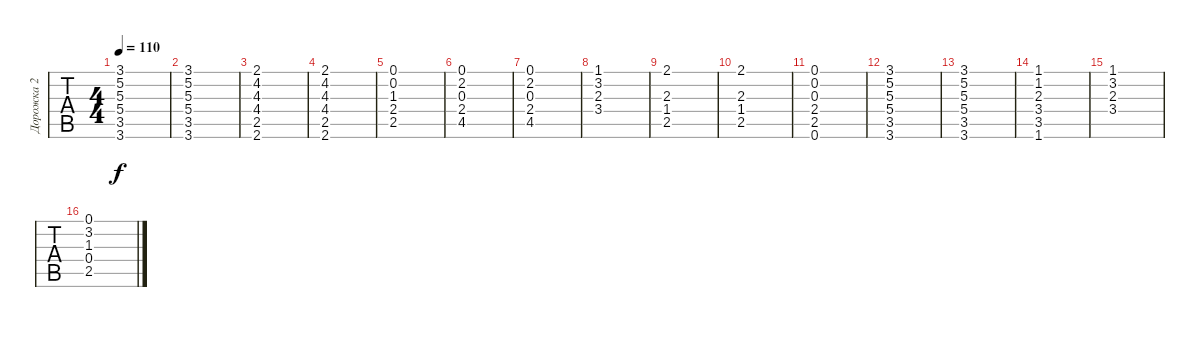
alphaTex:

\track ("Дорожка 2" "Дорожка 2") {instrument acousticguitarsteel}
\staff {tabs}
\tuning (E4 B3 G3 D3 A2 E2) {hide}
\ts (4 4)
\tempo 110
\clef g2
\ks c
(3.1 5.2 5.3 5.4 3.5 3.6).1{dy f} |
(3.1 5.2 5.3 5.4 3.5 3.6).1 |
(2.1 4.2 4.3 4.4 2.5 2.6).1 |
(2.1 4.2 4.3 4.4 2.5 2.6).1 |
(0.1 0.2 1.3 2.4 2.5).1 |
(0.1 2.2 0.3 2.4 4.5).1 |
(0.1 2.2 0.3 2.4 4.5).1 |
(1.1 3.2 2.3 3.4).1 |
(2.1 2.3 1.4 2.5).1 |
(2.1 2.3 1.4 2.5).1 |
(0.1 0.2 0.3 2.4 2.5 0.6).1 |
(3.1 5.2 5.3 5.4 3.5 3.6).1 |
(3.1 5.2 5.3 5.4 3.5 3.6).1 |
(1.1 1.2 2.3 3.4 3.5 1.6).1 |
(1.1 3.2 2.3 3.4).1 |
(0.1 3.2 1.3 0.4 2.5).1
